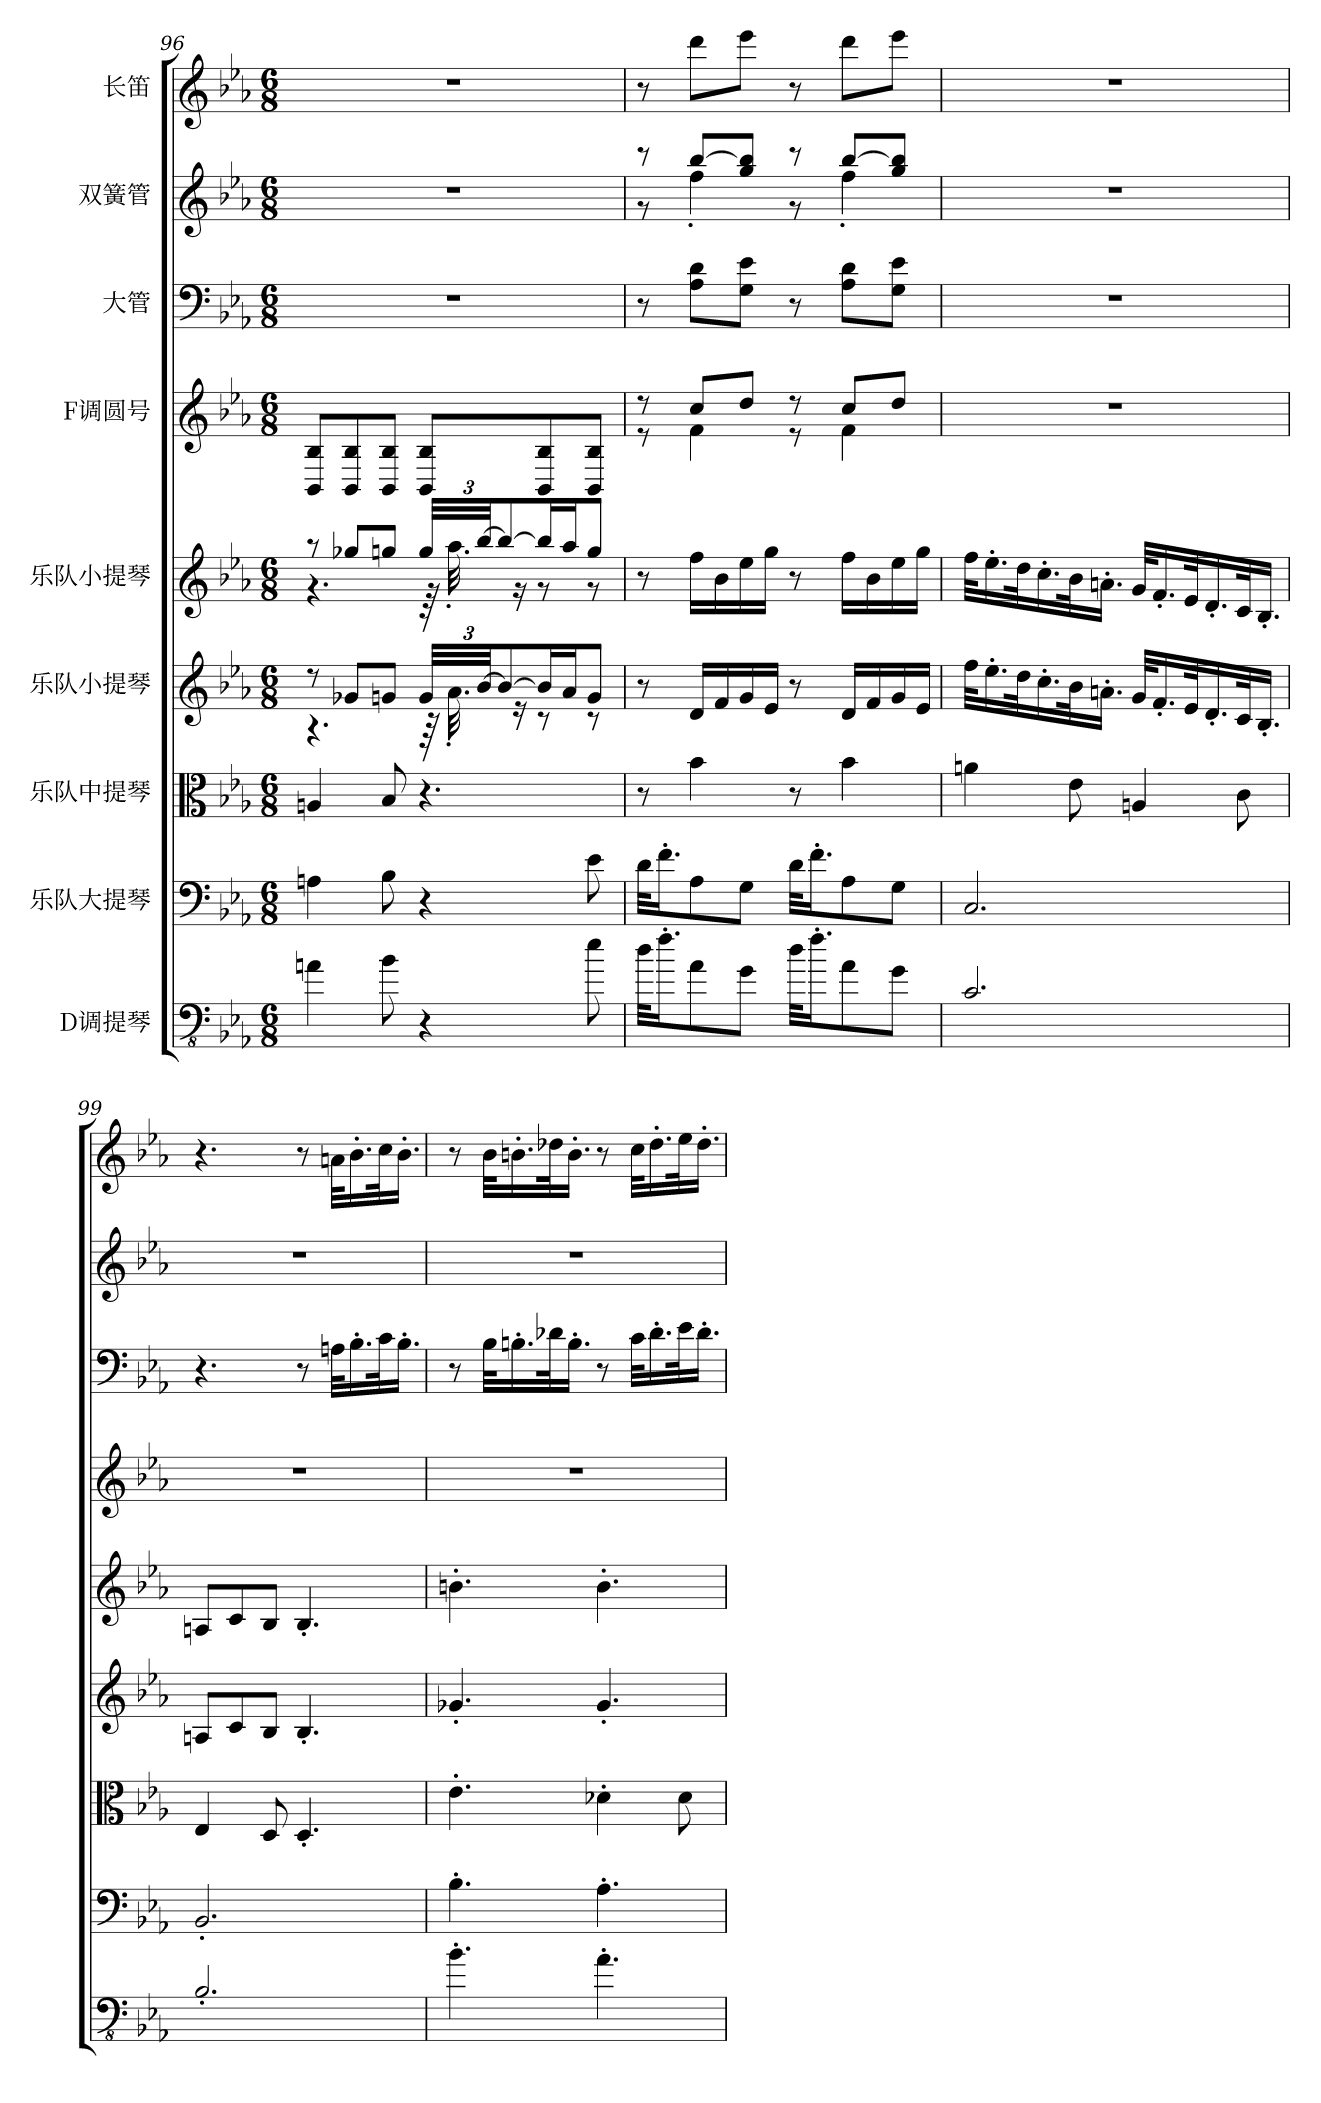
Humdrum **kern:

**kern	**kern	**kern	**kern	**kern	**kern	**kern	**kern	**kern
*part9	*part8	*part7	*part6	*part5	*part4	*part3	*part2	*part1
*staff9	*staff8	*staff7	*staff6	*staff5	*staff4	*staff3	*staff2	*staff1
*I"D调提琴	*I"乐队大提琴	*I"乐队中提琴	*I"乐队小提琴	*I"乐队小提琴	*I"F调圆号	*I"大管	*I"双簧管	*I"长笛
!!LO:PB:g=z
*clefFv4	*clefF4	*clefC3	*clefG2	*clefG2	*clefG2	*clefF4	*clefG2	*clefG2
*ITrd7c12	*	*	*	*	*ITrd4c7	*	*	*
*k[b-e-a-]	*k[b-e-a-]	*k[b-e-a-]	*k[b-e-a-]	*k[b-e-a-]	*k[b-e-a-d-]	*k[b-e-a-]	*k[b-e-a-]	*k[b-e-a-]
*M6/8	*M6/8	*M6/8	*M6/8	*M6/8	*M6/8	*M6/8	*M6/8	*M6/8
=96	=96	=96	=96	=96	=96	=96	=96	=96
*	*	*	*^	*^	*	*	*	*
4AAn\	4An\	4An/	8r	4.r	8r	4.r	8EE-/ 8E-/L	2.r	2.r	2.r
.	.	.	8g-X/L	.	8gg-X/L	.	8EE-/ 8E-/	.	.	.
8BB-\	8B-\	8B-/	8gn/J	.	8ggn/J	.	8EE-/ 8E-/J	.	.	.
*	*	*	*Xbrackettup	*	*Xbrackettup	*	*	*	*	*
4r	4r	4.r	48g/LLL	64r	48gg/LLL	64r	8EE-/ 8E-/L	.	.	.
.	.	.	.	32.a-'\	.	32.aa-'\	.	.	.	.
.	.	.	[48b-/JJ	.	[48bb-/JJ	.	.	.	.	.
.	.	.	12b-/_	.	12bb-/_	.	.	.	.	.
.	.	.	.	16r	.	16r	.	.	.	.
.	.	.	16b-/L]	8r	16bb-/L]	8r	8EE-/ 8E-/	.	.	.
.	.	.	16a-/J	.	16aa-/J	.	.	.	.	.
8E-\	8e-\	.	8g/J	8r	8gg/J	8r	8EE-/ 8E-/J	.	.	.
*	*	*	*v	*v	*	*	*	*	*	*
*	*	*	*	*v	*v	*	*	*	*
=97	=97	=97	=97	=97	=97	=97	=97	=97
*	*	*	*	*	*^	*	*^	*
32D\KLL	32d\KLL	8r	8r	8r	8r	8r	8r	8r	8r	8r
16.F'\J	16.f'\J	.	.	.	.	.	.	.	.	.
8AA-\	8A-\	4b-\	16d/LL	16ff\LL	8f/L	4B-\	8A-\ 8d\L	[8bb-/L	4ff'\	8ddd\L
.	.	.	16f/	16b-\	.	.	.	.	.	.
8GG\J	8G\J	.	16g/	16ee-\	8g/J	.	8G\ 8e-\J	8gg/ 8bb-/]J	.	8eee-\J
.	.	.	16e-/JJ	16gg\JJ	.	.	.	.	.	.
32D\KLL	32d\KLL	8r	8r	8r	8r	8r	8r	8r	8r	8r
16.F'\J	16.f'\J	.	.	.	.	.	.	.	.	.
8AA-\	8A-\	4b-\	16d/LL	16ff\LL	8f/L	4B-\	8A-\ 8d\L	[8bb-/L	4ff'\	8ddd\L
.	.	.	16f/	16b-\	.	.	.	.	.	.
8GG\J	8G\J	.	16g/	16ee-\	8g/J	.	8G\ 8e-\J	8gg/ 8bb-/]J	.	8eee-\J
.	.	.	16e-/JJ	16gg\JJ	.	.	.	.	.	.
*	*	*	*	*	*v	*v	*	*v	*v	*
!!LO:PB:g=z
=98	=98	=98	=98	=98	=98	=98	=98	=98
2.CC/	2.C/	4an\	32ff\KLL	32ff\KLL	2.r	2.r	2.r	2.r
.	.	.	16.ee-'\	16.ee-'\	.	.	.	.
.	.	.	32dd\K	32dd\K	.	.	.	.
.	.	.	16.cc'\	16.cc'\	.	.	.	.
.	.	8e-\	32b-\K	32b-\K	.	.	.	.
.	.	.	16.an'\JJ	16.an'\JJ	.	.	.	.
.	.	4An/	32g/KLL	32g/KLL	.	.	.	.
.	.	.	16.f'/	16.f'/	.	.	.	.
.	.	.	32e-/K	32e-/K	.	.	.	.
.	.	.	16.d'/	16.d'/	.	.	.	.
.	.	8c\	32c/K	32c/K	.	.	.	.
.	.	.	16.B-'/JJ	16.B-'/JJ	.	.	.	.
=99	=99	=99	=99	=99	=99	=99	=99	=99
2.BBB-'/	2.BB-'/	4E-/	8An/L	8An/L	2.r	4.r	2.r	4.r
.	.	.	8c/	8c/	.	.	.	.
.	.	8D/	8B-/J	8B-/J	.	.	.	.
.	.	4.D'/	4.B-'/	4.B-'/	.	8r	.	8r
.	.	.	.	.	.	32An\KLL	.	32an\KLL
.	.	.	.	.	.	16.B-'\	.	16.b-'\
.	.	.	.	.	.	32c\K	.	32cc\K
.	.	.	.	.	.	16.B-'\JJ	.	16.b-'\JJ
=100	=100	=100	=100	=100	=100	=100	=100	=100
4.BB-'\	4.B-'\	4.e-'\	4.g-X'/	4.bn'\	2.r	8r	2.r	8r
.	.	.	.	.	.	32B-\KLL	.	32b-\KLL
.	.	.	.	.	.	16.Bn'\	.	16.bn'\
.	.	.	.	.	.	32d-X\K	.	32dd-X\K
.	.	.	.	.	.	16.B'\JJ	.	16.b'\JJ
4.AA-'\	4.A-'\	4d-X'\	4.g-'/	4.b'\	.	8r	.	8r
.	.	.	.	.	.	32c\KLL	.	32cc\KLL
.	.	.	.	.	.	16.d-'\	.	16.dd-'\
.	.	8d-\	.	.	.	32e-\K	.	32ee-\K
.	.	.	.	.	.	16.d-'\JJ	.	16.dd-'\JJ
=	=	=	=	=	=	=	=	=
*-	*-	*-	*-	*-	*-	*-	*-	*-
